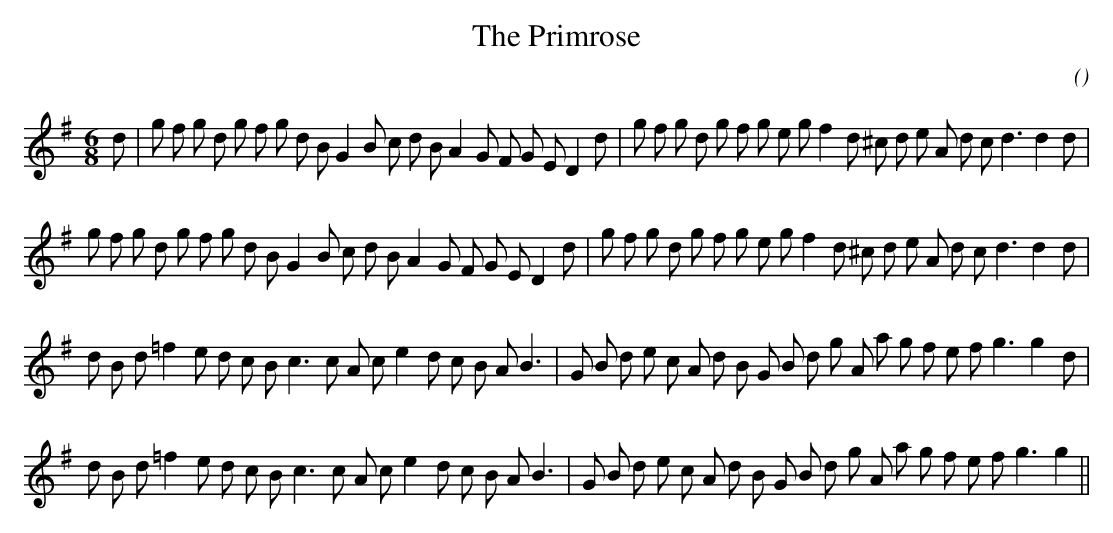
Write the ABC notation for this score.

X:1
T: The Primrose
C:
O:
M:6/8
K:G
K:G
M:6/8
L:1/16
d2 |g2 f2 g2 d2 g2 f2 g2 d2 B2 G4 B2 c2 d2 B2 A4 G2 F2 G2 E2 D4 d2 |g2 f2 g2 d2 g2 f2 g2 e2 g2 f4 d2 ^c2 d2 e2 A2 d2 c2 d6d4 d2 |
g2 f2 g2 d2 g2 f2 g2 d2 B2 G4 B2 c2 d2 B2 A4 G2 F2 G2 E2 D4 d2 |g2 f2 g2 d2 g2 f2 g2 e2 g2 f4 d2 ^c2 d2 e2 A2 d2 c2 d6d4 d2 |
d2 B2 d2 =f4 e2 d2 c2 B2 c6 c2 A2 c2 e4 d2 c2 B2 A2 B6 |G2 B2 d2 e2 c2 A2 d2 B2 G2 B2 d2 g2 A2 a2 g2 f2 e2 f2 g6g4 d2 |
d2 B2 d2 =f4 e2 d2 c2 B2 c6 c2 A2 c2 e4 d2 c2 B2 A2 B6 |G2 B2 d2 e2 c2 A2 d2 B2 G2 B2 d2 g2 A2 a2 g2 f2 e2 f2 g6g4 ||
